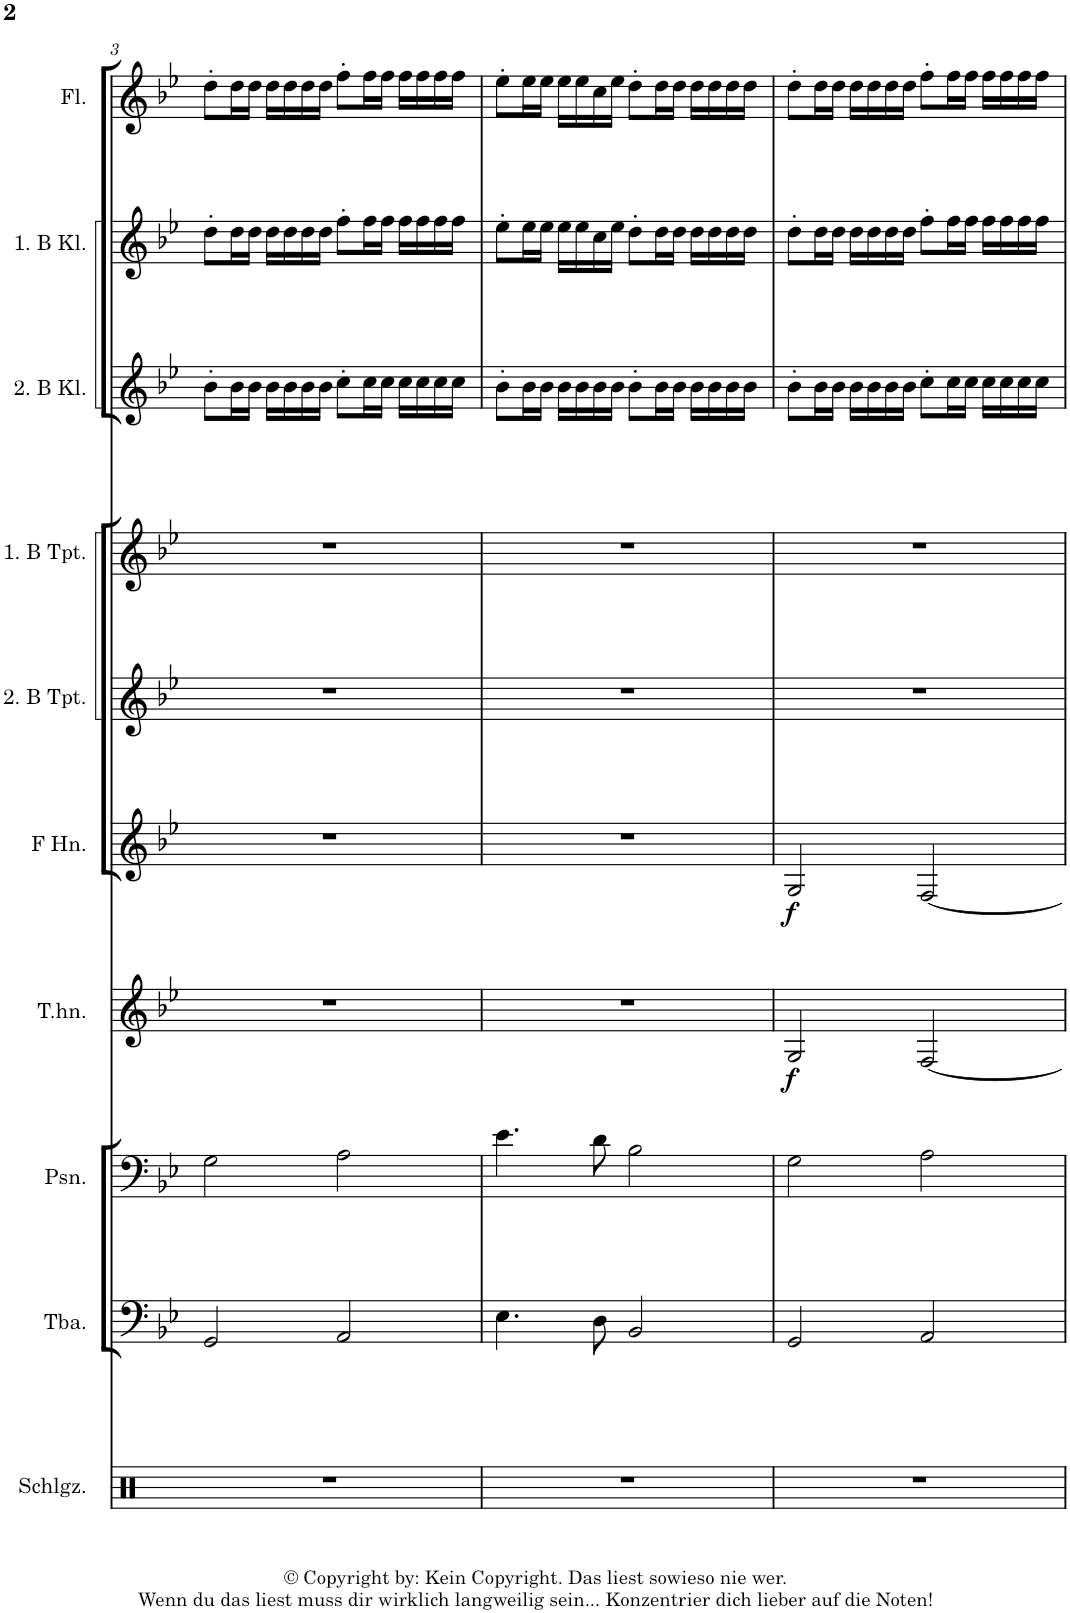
**kern	**kern	**kern	**kern	**dynam	**kern	**dynam	**kern	**kern	**kern	**kern	**kern
*part10	*part9	*part8	*part7	*part7	*part6	*part6	*part5	*part4	*part3	*part2	*part1
*staff10	*staff9	*staff8	*staff7	*staff7	*staff6	*staff6	*staff5	*staff4	*staff3	*staff2	*staff1
*I"Schlagzeug	*I"Tuba	*I"Posaune	*I"Tenorhorn	*	*I"Horn in F	*	*I"2. Trompete in B	*I"1. Trompete in B	*I"2. Klarinette in B	*I"1. Klarinette in B	*I"Flöte
*I'Schlgz.	*I'Tba.	*I'Psn.	*I'T.hn.	*	*	*	*	*	*	*	*I'Fl.
!!LO:PB:g=z
*clefX	*clefF4	*clefF4	*clefG2	*	*clefG2	*	*clefG2	*clefG2	*clefG2	*clefG2	*clefG2
*	*	*	*ITrd4c7	*	*ITrd4c7	*	*ITrd1c2	*ITrd1c2	*ITrd1c2	*ITrd1c2	*
*k[]	*k[b-e-]	*k[b-e-]	*k[b-e-]	*	*k[b-e-]	*	*k[b-e-]	*k[b-e-]	*k[b-e-]	*k[b-e-]	*k[b-e-]
*M4/4	*M4/4	*M4/4	*M4/4	*	*M4/4	*	*M4/4	*M4/4	*M4/4	*M4/4	*M4/4
=3	=3	=3	=3	=3	=3	=3	=3	=3	=3	=3	=3
1r	2GG/	2G\	1r	.	1r	.	1r	1r	8b-'\L	8dd'\L	8dd'\L
.	.	.	.	.	.	.	.	.	16b-\L	16dd\L	16dd\L
.	.	.	.	.	.	.	.	.	16b-\JJ	16dd\JJ	16dd\JJ
.	.	.	.	.	.	.	.	.	16b-\LL	16dd\LL	16dd\LL
.	.	.	.	.	.	.	.	.	16b-\	16dd\	16dd\
.	.	.	.	.	.	.	.	.	16b-\	16dd\	16dd\
.	.	.	.	.	.	.	.	.	16b-\JJ	16dd\JJ	16dd\JJ
.	2AA/	2A\	.	.	.	.	.	.	8cc'\L	8ff'\L	8ff'\L
.	.	.	.	.	.	.	.	.	16cc\L	16ff\L	16ff\L
.	.	.	.	.	.	.	.	.	16cc\JJ	16ff\JJ	16ff\JJ
.	.	.	.	.	.	.	.	.	16cc\LL	16ff\LL	16ff\LL
.	.	.	.	.	.	.	.	.	16cc\	16ff\	16ff\
.	.	.	.	.	.	.	.	.	16cc\	16ff\	16ff\
.	.	.	.	.	.	.	.	.	16cc\JJ	16ff\JJ	16ff\JJ
=4	=4	=4	=4	=4	=4	=4	=4	=4	=4	=4	=4
1r	4.E-\	4.e-\	1r	.	1r	.	1r	1r	8b-'\L	8ee-'\L	8ee-'\L
.	.	.	.	.	.	.	.	.	16b-\L	16ee-\L	16ee-\L
.	.	.	.	.	.	.	.	.	16b-\JJ	16ee-\JJ	16ee-\JJ
.	.	.	.	.	.	.	.	.	16b-\LL	16ee-\LL	16ee-\LL
.	.	.	.	.	.	.	.	.	16b-\	16ee-\	16ee-\
.	8D\	8d\	.	.	.	.	.	.	16b-\	16cc\	16cc\
.	.	.	.	.	.	.	.	.	16b-\JJ	16ee-\JJ	16ee-\JJ
.	2BB-/	2B-\	.	.	.	.	.	.	8b-'\L	8dd'\L	8dd'\L
.	.	.	.	.	.	.	.	.	16b-\L	16dd\L	16dd\L
.	.	.	.	.	.	.	.	.	16b-\JJ	16dd\JJ	16dd\JJ
.	.	.	.	.	.	.	.	.	16b-\LL	16dd\LL	16dd\LL
.	.	.	.	.	.	.	.	.	16b-\	16dd\	16dd\
.	.	.	.	.	.	.	.	.	16b-\	16dd\	16dd\
.	.	.	.	.	.	.	.	.	16b-\JJ	16dd\JJ	16dd\JJ
=5	=5	=5	=5	=5	=5	=5	=5	=5	=5	=5	=5
!	!	!	!	!LO:DY:b	!	!LO:DY:b	!	!	!	!	!
1r	2GG/	2G\	2G/	f	2G/	f	1r	1r	8b-'\L	8dd'\L	8dd'\L
.	.	.	.	.	.	.	.	.	16b-\L	16dd\L	16dd\L
.	.	.	.	.	.	.	.	.	16b-\JJ	16dd\JJ	16dd\JJ
.	.	.	.	.	.	.	.	.	16b-\LL	16dd\LL	16dd\LL
.	.	.	.	.	.	.	.	.	16b-\	16dd\	16dd\
.	.	.	.	.	.	.	.	.	16b-\	16dd\	16dd\
.	.	.	.	.	.	.	.	.	16b-\JJ	16dd\JJ	16dd\JJ
.	2AA/	2A\	[2F/	.	[2F/	.	.	.	8cc'\L	8ff'\L	8ff'\L
.	.	.	.	.	.	.	.	.	16cc\L	16ff\L	16ff\L
.	.	.	.	.	.	.	.	.	16cc\JJ	16ff\JJ	16ff\JJ
.	.	.	.	.	.	.	.	.	16cc\LL	16ff\LL	16ff\LL
.	.	.	.	.	.	.	.	.	16cc\	16ff\	16ff\
.	.	.	.	.	.	.	.	.	16cc\	16ff\	16ff\
.	.	.	.	.	.	.	.	.	16cc\JJ	16ff\JJ	16ff\JJ
=	=	=	=	=	=	=	=	=	=	=	=
*-	*-	*-	*-	*-	*-	*-	*-	*-	*-	*-	*-
